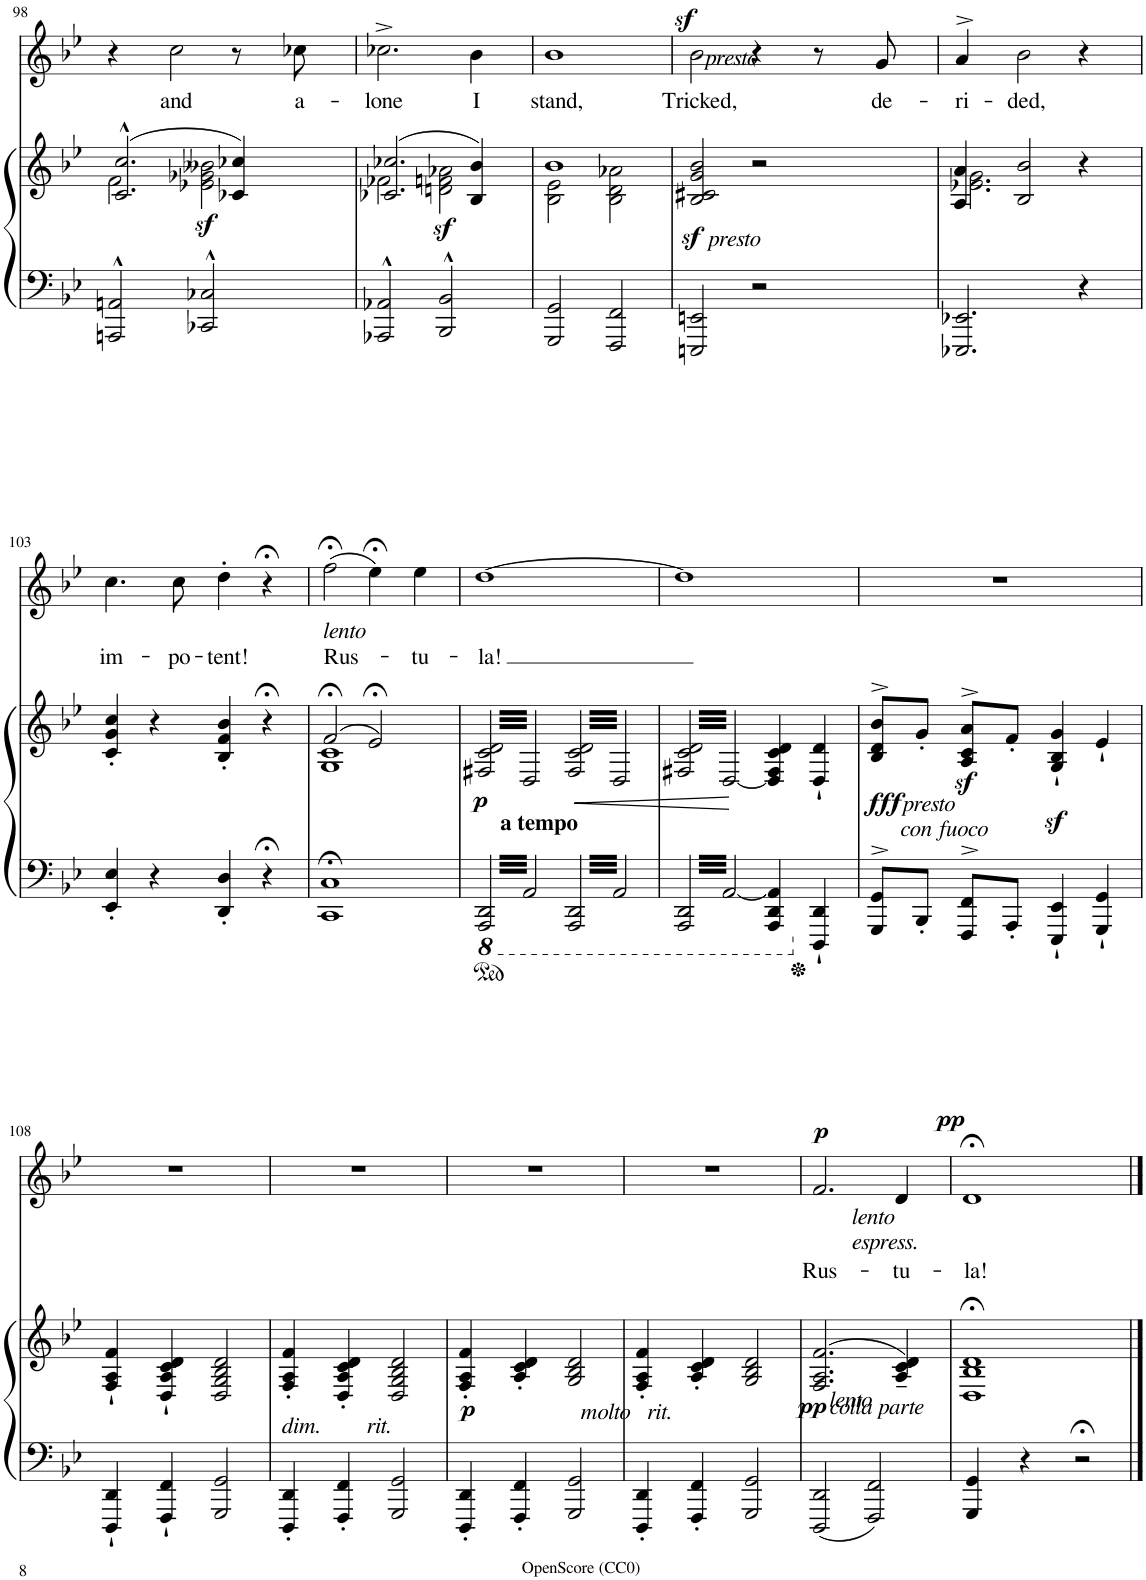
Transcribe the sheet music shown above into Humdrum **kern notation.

**kern	**kern	**dynam	**kern	**text	**dynam
*part2	*part2	*part2	*part1	*part1	*part1
*staff3	*staff2	*staff2/3	*staff1	*staff1	*staff1
*I"Piano	*	*	*I"Voice	*	*
*I'Pno	*	*	*	*	*
!!LO:PB:g=z
*clefF4	*clefG2	*	*clefG2	*	*
*k[b-e-]	*k[b-e-]	*	*k[b-e-]	*	*
*M2/2	*M2/2	*	*M2/2	*	*
=98	=98	=98	=98	=98	=98
*	*^	*	*	*	*
2AAAn/^^ 2AAn/^^	(2.c/^^ 2.cc/^^	2f\	.	4r	.	.
!	!	!	!	!	!LO:LY:b	!
.	.	.	.	2cc\	and	.
!	!	!	!LO:DY:b	!	!	!
2CC-X/^^ 2C-X/^^	.	2e-X\ 2g-X\ 2b--X\	sf	.	.	.
.	4c-X/ 4cc-X/)	.	.	8r	.	.
!	!	!	!	!	!LO:LY:b	!
.	.	.	.	8cc-X\	a-	.
=99	=99	=99	=99	=99	=99	=99
!	!	!	!	!	!LO:LY:b	!
2AAA-X/^^ 2AA-X/^^	(2.c-X/ 2.cc-X/	2f-X\	.	2.cc-X^\	-lone	.
!	!	!	!LO:DY:b	!	!	!
2BBB-/^^ 2BB-/^^	.	2dn\ 2fn\ 2a-X\	sf	.	.	.
!	!	!	!	!	!LO:LY:b	!
.	4B-/ 4b-/)	.	.	4b-\	I	.
=100	=100	=100	=100	=100	=100	=100
!	!	!	!	!	!LO:LY:b	!
2GGG/ 2GG/	1b-	2B-\ 2e-\	.	1b-	stand,	.
2FFF/ 2FF/	.	2B-\ 2d\ 2a-X\	.	.	.	.
=101	=101	=101	=101	=101	=101	=101
!	!	!	!	!LO:TX:b:i:t=presto	!	!
!	!LO:TX:b:i:t=presto	!	!	!	!	!
!	!	!	!	!	!LO:LY:b	!
*	*v	*v	*	*	*	*
2EEEn/ 2EEn/	2B-/z< 2c#X/z< 2g/z< 2b-/z<	.	2b-z>\	Tricked,	.
2r	2r	.	4r	.	.
.	.	.	8r	.	.
!	!	!	!	!LO:LY:b	!
.	.	.	8g/	de-	.
=102	=102	=102	=102	=102	=102
*	*^	*	*	*	*
!	!	!	!	!	!LO:LY:b	!
2.EEE-X/ 2.EE-X/	4A/ 4a/	2.e-X\ 2.g\	.	4a^>/	-ri-	.
!	!	!	!	!	!LO:LY:b	!
.	2B-/ 2b-/	.	.	2b-\	-ded,	.
4r	4r	4ryy	.	4r	.	.
!!LO:LB:g=z
=103	=103	=103	=103	=103	=103	=103
!	!	!	!	!	!LO:LY:b	!
*	*v	*v	*	*	*	*
4EE-/' 4E-/'	4c/' 4g/' 4cc/'	.	4.cc\	im-	.
4r	4r	.	.	.	.
!	!	!	!	!LO:LY:b	!
.	.	.	8cc\	-po-	.
!	!	!	!	!LO:LY:b	!
4DD/' 4D/'	4B-/' 4f/' 4b-/'	.	4dd'\	-tent!	.
4r;<	4r;<	.	4r;<	.	.
=104	=104	=104	=104	=104	=104
*	*^	*	*	*	*
!	!	!	!	!LO:TX:b:i:t=lento	!	!
!	!	!	!	!	!LO:LY:b	!
1CC;< 1C;<	(2f;</	1G 1c	.	(2ff;<\	Rus-	.
.	2e-;</)	.	.	4ee-;<\)	.	.
!	!	!	!	!	!LO:LY:b	!
.	.	.	.	4ee-\	-tu-	.
*	*v	*v	*	*	*	*
=105	=105	=105	=105	=105	=105
*8ba	*	*	*	*	*
!	!LO:TX:b:B:t=a tempo	!	!	!	!
!	!	!LO:DY:b	!	!LO:LY:b	!
*	*tremolo	*	*	*	*
6.AAAA/ 6.DDD/	64F#X/ 64c/ 64d/LLLL	p	[1dd	-la!	.
.	64D/	.	.	.	.
.	64F#X/ 64c/ 64d/	.	.	.	.
.	64D/	.	.	.	.
.	64F#X/ 64c/ 64d/	.	.	.	.
.	64D/	.	.	.	.
.	64F#X/ 64c/ 64d/	.	.	.	.
.	64D/	.	.	.	.
.	64F#X/ 64c/ 64d/	.	.	.	.
.	64D/	.	.	.	.
.	64F#X/ 64c/ 64d/	.	.	.	.
.	64D/	.	.	.	.
.	64F#X/ 64c/ 64d/	.	.	.	.
.	64D/	.	.	.	.
.	64F#X/ 64c/ 64d/	.	.	.	.
.	64D/	.	.	.	.
6.AAA/	64F#X/ 64c/ 64d/	.	.	.	.
.	64D/	.	.	.	.
.	64F#X/ 64c/ 64d/	.	.	.	.
.	64D/	.	.	.	.
.	64F#X/ 64c/ 64d/	.	.	.	.
.	64D/	.	.	.	.
.	64F#X/ 64c/ 64d/	.	.	.	.
.	64D/	.	.	.	.
.	64F#X/ 64c/ 64d/	.	.	.	.
.	64D/	.	.	.	.
.	64F#X/ 64c/ 64d/	.	.	.	.
.	64D/	.	.	.	.
.	64F#X/ 64c/ 64d/	.	.	.	.
.	64D/	.	.	.	.
.	64F#X/ 64c/ 64d/	.	.	.	.
.	64D/JJJJ	.	.	.	.
!	!	!LO:HP:b	!	!	!
6.AAAA/ 6.DDD/	64F#/ 64c/ 64d/LLLL	<	.	.	.
.	64D/	.	.	.	.
.	64F#/ 64c/ 64d/	.	.	.	.
.	64D/	.	.	.	.
.	64F#/ 64c/ 64d/	.	.	.	.
.	64D/	.	.	.	.
.	64F#/ 64c/ 64d/	.	.	.	.
.	64D/	.	.	.	.
.	64F#/ 64c/ 64d/	.	.	.	.
.	64D/	.	.	.	.
.	64F#/ 64c/ 64d/	.	.	.	.
.	64D/	.	.	.	.
.	64F#/ 64c/ 64d/	.	.	.	.
.	64D/	.	.	.	.
.	64F#/ 64c/ 64d/	.	.	.	.
.	64D/	.	.	.	.
6.AAA/	64F#/ 64c/ 64d/	.	.	.	.
.	64D/	.	.	.	.
.	64F#/ 64c/ 64d/	.	.	.	.
.	64D/	.	.	.	.
.	64F#/ 64c/ 64d/	.	.	.	.
.	64D/	.	.	.	.
.	64F#/ 64c/ 64d/	.	.	.	.
.	64D/	.	.	.	.
.	64F#/ 64c/ 64d/	.	.	.	.
.	64D/	.	.	.	.
.	64F#/ 64c/ 64d/	.	.	.	.
.	64D/	.	.	.	.
.	64F#/ 64c/ 64d/	.	.	.	.
.	64D/	.	.	.	.
.	64F#/ 64c/ 64d/	.	.	.	.
.	64D/JJJJ	.	.	.	.
=106	=106	=106	=106	=106	=106
6.AAAA/ 6.DDD/	64F#X/ 64c/ 64d/LLLL	.	1dd]	.	.
.	[64D/	.	.	.	.
.	64F#X/ 64c/ 64d/	.	.	.	.
.	[64D/	.	.	.	.
.	64F#X/ 64c/ 64d/	.	.	.	.
.	[64D/	.	.	.	.
.	64F#X/ 64c/ 64d/	.	.	.	.
.	[64D/	.	.	.	.
.	64F#X/ 64c/ 64d/	.	.	.	.
.	[64D/	.	.	.	.
.	64F#X/ 64c/ 64d/	.	.	.	.
.	[64D/	.	.	.	.
.	64F#X/ 64c/ 64d/	.	.	.	.
.	[64D/	.	.	.	.
.	64F#X/ 64c/ 64d/	.	.	.	.
.	[64D/	.	.	.	.
[6.AAA/	64F#X/ 64c/ 64d/	[	.	.	.
.	[64D/	.	.	.	.
.	64F#X/ 64c/ 64d/	.	.	.	.
.	[64D/	.	.	.	.
.	64F#X/ 64c/ 64d/	.	.	.	.
.	[64D/	.	.	.	.
.	64F#X/ 64c/ 64d/	.	.	.	.
.	[64D/	.	.	.	.
.	64F#X/ 64c/ 64d/	.	.	.	.
.	[64D/	.	.	.	.
.	64F#X/ 64c/ 64d/	.	.	.	.
.	[64D/	.	.	.	.
.	64F#X/ 64c/ 64d/	.	.	.	.
.	[64D/	.	.	.	.
.	64F#X/ 64c/ 64d/	.	.	.	.
.	64D/JJJJ	.	.	.	.
*	*Xtremolo	*	*	*	*
4AAAA/ 4DDD/ 4AAA/]	4D/] 4F#/ 4c/ 4d/	.	.	.	.
.	.	.	.	.	.
.	.	.	.	.	.
.	.	.	.	.	.
.	.	.	.	.	.
.	.	.	.	.	.
.	.	.	.	.	.
.	.	.	.	.	.
.	.	.	.	.	.
.	.	.	.	.	.
.	.	.	.	.	.
.	.	.	.	.	.
.	.	.	.	.	.
.	.	.	.	.	.
.	.	.	.	.	.
.	.	.	.	.	.
*X8ba	*	*	*	*	*
4DDD/` 4DD/`	4D/` 4d/`	.	.	.	.
=107	=107	=107	=107	=107	=107
!	!LO:TX:b:i:t=presto	!	!	!	!
!	!LO:TX:b:t=con fuoco	!	!	!	!
!	!	!LO:DY:b	!	!	!
8GGG/^> 8GG/^>L	8B-/^> 8d/^> 8b-/^>L	fff	1r	.	.
8BBB-'</J	8g'/J	.	.	.	.
8FFF/^> 8FF/^>L	8A/z<^> 8c/z<^> 8a/z<^>L	.	.	.	.
8AAA'</J	8f'/J	.	.	.	.
4EEE-/`< 4EE-/`<	4G/z<` 4B-/z<` 4g/z<`	.	.	.	.
4GGG/`< 4GG/`<	4e-`/	.	.	.	.
!!LO:LB:g=z
=108	=108	=108	=108	=108	=108
4DDD/` 4DD/`	4F/` 4A/` 4f/`	.	1r	.	.
4FFF/` 4FF/`	4D/` 4A/` 4c/` 4d/`	.	.	.	.
2GGG/ 2GG/	2D/ 2G/ 2B-/ 2d/	.	.	.	.
=109	=109	=109	=109	=109	=109
!	!LO:TX:b:i:t=dim.        rit.	!	!	!	!
4DDD/' 4DD/'	4F/' 4A/' 4f/'	.	1r	.	.
4FFF/' 4FF/'	4D/' 4A/' 4c/' 4d/'	.	.	.	.
2GGG/ 2GG/	2D/ 2G/ 2B-/ 2d/	.	.	.	.
=110	=110	=110	=110	=110	=110
!	!	!LO:DY:b	!	!	!
4DDD/' 4DD/'	4F/' 4A/' 4f/'	p	1r	.	.
4FFF/' 4FF/'	4A/' 4c/' 4d/'	.	.	.	.
!	!LO:TX:b:i:t=molto   rit.	!	!	!	!
2GGG/ 2GG/	2G/ 2B-/ 2d/	.	.	.	.
=111	=111	=111	=111	=111	=111
4DDD/' 4DD/'	4F/' 4A/' 4f/'	.	1r	.	.
4FFF/' 4FF/'	4A/' 4c/' 4d/'	.	.	.	.
2GGG/ 2GG/	2G/ 2B-/ 2d/	.	.	.	.
=112	=112	=112	=112	=112	=112
!	!	!	!LO:TX:b:i:t=lento	!	!
!	!	!	!LO:TX:b:t=espress.	!	!
!	!LO:TX:b:i:t=lento	!	!	!	!
!	!LO:TX:b:i:t=colla parte	!	!	!	!
!	!	!LO:DY:b	!	!LO:LY:b	!LO:DY:a
2DDD/ 2DD/	(>2.F/ 2.A/ 2.f/	pp	2.f/	Rus-	p
2FFF/ 2FF/	.	.	.	.	.
!	!	!	!	!LO:LY:b	!
.	4A/~ 4c/~ 4d/~)	.	4d/	-tu-	.
=113	=113	=113	=113	=113	=113
!	!	!	!	!LO:LY:b	!LO:DY:a
4GGG/ 4GG/	1D;< 1B-;< 1d;<	.	1d;<	-la!	pp
4r	.	.	.	.	.
2r;<	.	.	.	.	.
==	==	==	==	==	==
*-	*-	*-	*-	*-	*-
